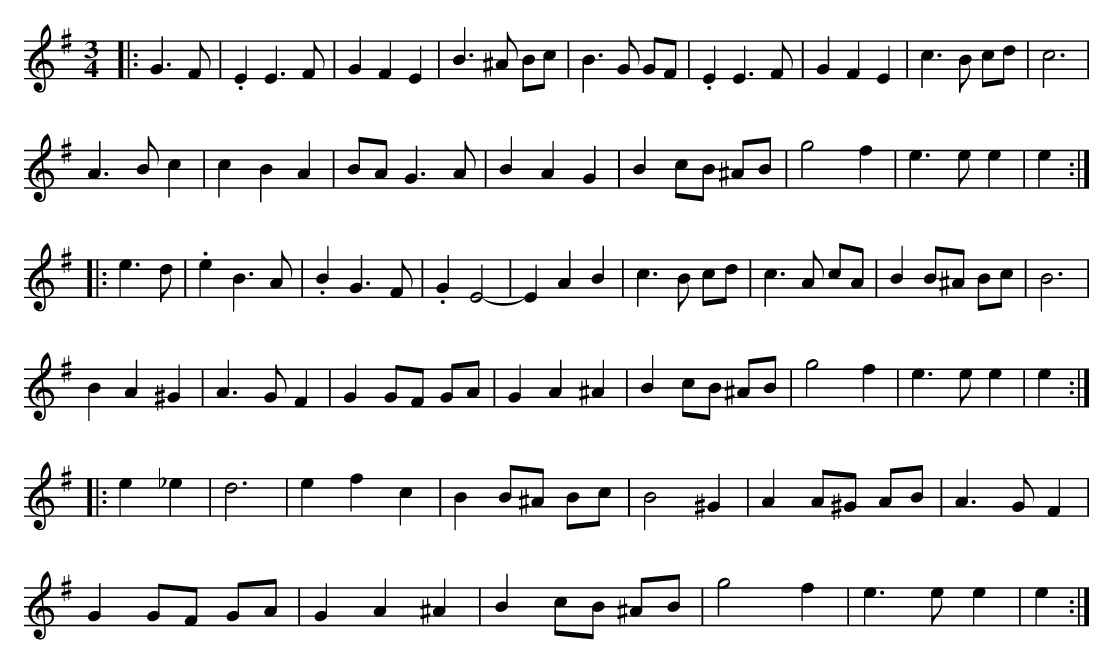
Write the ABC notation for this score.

X:1
M:3/4
K:Emin
|:G3 F|.E2 E3F|G2F2E2|B3^A Bc|B3G GF|.E2 E3F|G2F2E2|c3B cd|c6|
A3B c2|c2B2A2|BA G3A|B2A2G2|B2 cB ^AB|g4 f2|e3e e2|e2:|
|:e3d|.e2 B3A|.B2 G3F|.G2 E4-|E2A2B2|c3B cd|c3A cA|B2 B^A Bc|B6|
B2A2^G2|A3G F2|G2 GF GA|G2A2^A2|B2 cB ^AB|g4 f2|e3e e2|e2:|
|:e2_e2|d6|e2f2c2|B2 B^A Bc|B4^G2|A2 A^G AB|A3G F2|
G2 GF GA|G2A2^A2|B2 cB ^AB|g4 f2|e3e e2|e2:|
